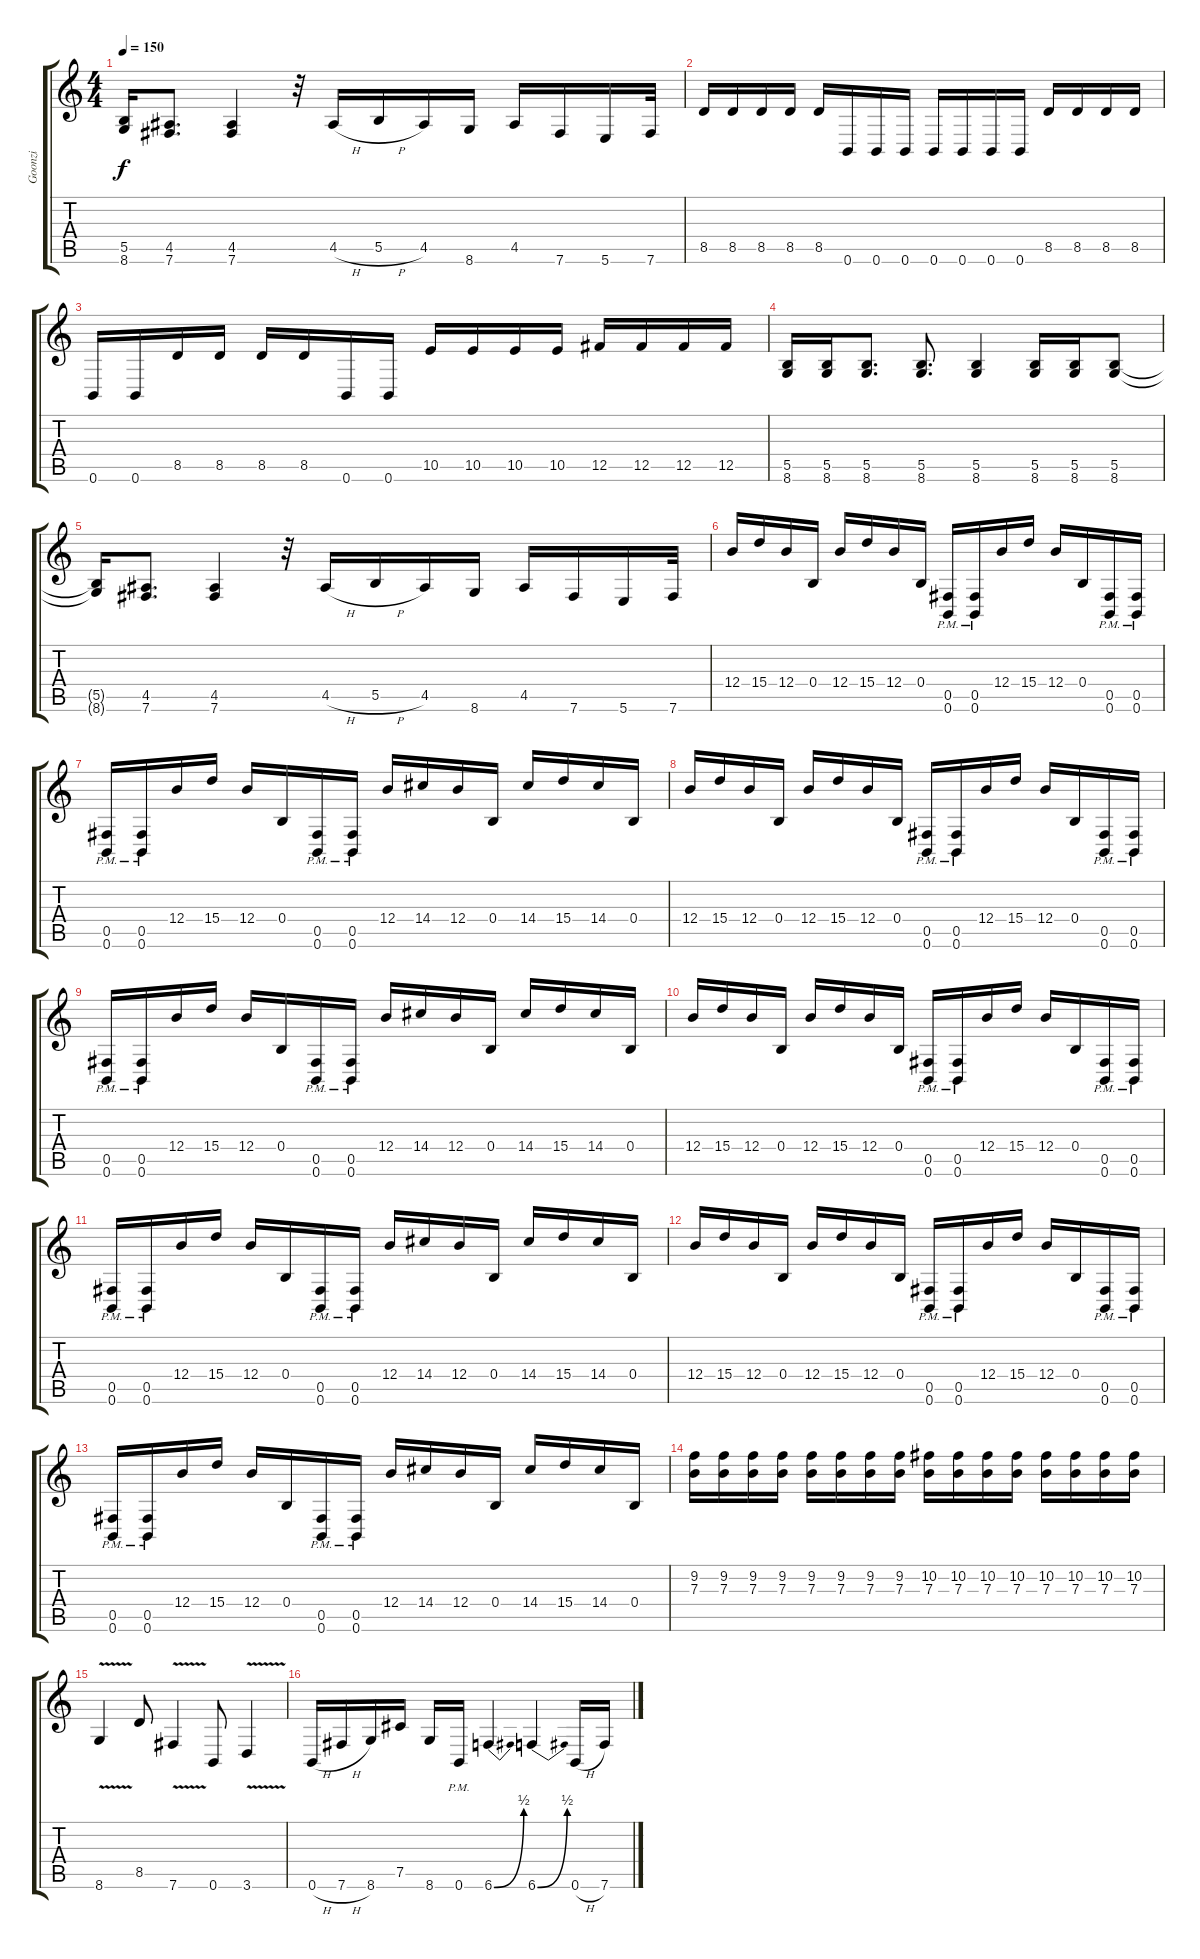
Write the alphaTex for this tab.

\track ("Goonzi" "Goonzi") {instrument distortionguitar}
\staff {score tabs}
\tuning (Db4 Ab3 E3 B2 Gb2 B1) {hide}
\ts (4 4)
\tempo 150
\clef g2
\ks c
(5.5{t} 8.6{t}).16{dy f} (4.5 7.6).8{d} (4.5 7.6).4 r.32 4.5{h}.16 5.5{h}.16 4.5.16 8.6.16 4.5.16 7.6.16 5.6.16 7.6.32 |
8.5.16 8.5.16 8.5.16 8.5.16 8.5.16 0.6.16 0.6.16 0.6.16 0.6.16 0.6.16 0.6.16 0.6.16 8.5.16 8.5.16 8.5.16 8.5.16 |
0.6.16 0.6.16 8.5.16 8.5.16 8.5.16 8.5.16 0.6.16 0.6.16 10.5.16 10.5.16 10.5.16 10.5.16 12.5.16 12.5.16 12.5.16 12.5.16 |
(5.5 8.6).16 (5.5 8.6).16 (5.5 8.6).8{d} (5.5 8.6).8{d} (5.5 8.6).4 (5.5 8.6).16 (5.5 8.6).16 (5.5 8.6).8 |
(5.5{t} 8.6{t}).16 (4.5 7.6).8{d} (4.5 7.6).4 r.32 4.5{h}.16 5.5{h}.16 4.5.16 8.6.16 4.5.16 7.6.16 5.6.16 7.6.32 |
12.4.16 15.4.16 12.4.16 0.4.16 12.4.16 15.4.16 12.4.16 0.4.16 (0.5{pm} 0.6{pm}).16 (0.5{pm} 0.6{pm}).16 12.4.16 15.4.16 12.4.16 0.4.16 (0.5{pm} 0.6{pm}).16 (0.5{pm} 0.6{pm}).16 |
(0.5{pm} 0.6{pm}).16 (0.5{pm} 0.6{pm}).16 12.4.16 15.4.16 12.4.16 0.4.16 (0.5{pm} 0.6{pm}).16 (0.5{pm} 0.6{pm}).16 12.4.16 14.4.16 12.4.16 0.4.16 14.4.16 15.4.16 14.4.16 0.4.16 |
12.4.16 15.4.16 12.4.16 0.4.16 12.4.16 15.4.16 12.4.16 0.4.16 (0.5{pm} 0.6{pm}).16 (0.5{pm} 0.6{pm}).16 12.4.16 15.4.16 12.4.16 0.4.16 (0.5{pm} 0.6{pm}).16 (0.5{pm} 0.6{pm}).16 |
(0.5{pm} 0.6{pm}).16 (0.5{pm} 0.6{pm}).16 12.4.16 15.4.16 12.4.16 0.4.16 (0.5{pm} 0.6{pm}).16 (0.5{pm} 0.6{pm}).16 12.4.16 14.4.16 12.4.16 0.4.16 14.4.16 15.4.16 14.4.16 0.4.16 |
12.4.16 15.4.16 12.4.16 0.4.16 12.4.16 15.4.16 12.4.16 0.4.16 (0.5{pm} 0.6{pm}).16 (0.5{pm} 0.6{pm}).16 12.4.16 15.4.16 12.4.16 0.4.16 (0.5{pm} 0.6{pm}).16 (0.5{pm} 0.6{pm}).16 |
(0.5{pm} 0.6{pm}).16 (0.5{pm} 0.6{pm}).16 12.4.16 15.4.16 12.4.16 0.4.16 (0.5{pm} 0.6{pm}).16 (0.5{pm} 0.6{pm}).16 12.4.16 14.4.16 12.4.16 0.4.16 14.4.16 15.4.16 14.4.16 0.4.16 |
12.4.16 15.4.16 12.4.16 0.4.16 12.4.16 15.4.16 12.4.16 0.4.16 (0.5{pm} 0.6{pm}).16 (0.5{pm} 0.6{pm}).16 12.4.16 15.4.16 12.4.16 0.4.16 (0.5{pm} 0.6{pm}).16 (0.5{pm} 0.6{pm}).16 |
(0.5{pm} 0.6{pm}).16 (0.5{pm} 0.6{pm}).16 12.4.16 15.4.16 12.4.16 0.4.16 (0.5{pm} 0.6{pm}).16 (0.5{pm} 0.6{pm}).16 12.4.16 14.4.16 12.4.16 0.4.16 14.4.16 15.4.16 14.4.16 0.4.16 |
(9.2 7.3).16 (9.2 7.3).16 (9.2 7.3).16 (9.2 7.3).16 (9.2 7.3).16 (9.2 7.3).16 (9.2 7.3).16 (9.2 7.3).16 (10.2 7.3).16 (10.2 7.3).16 (10.2 7.3).16 (10.2 7.3).16 (10.2 7.3).16 (10.2 7.3).16 (10.2 7.3).16 (10.2 7.3).16 |
8.6{v}.4 8.5.8 7.6{v}.4 0.6.8 3.6{v}.4 |
0.6{h}.16 7.6{h}.16 8.6.16 7.5.16 8.6.16 0.6{pm}.16 6.6{be (bend 0 0 60 2)}.4 6.6{be (bend 0 0 60 2)}.4 0.6{h}.16 7.6.16
